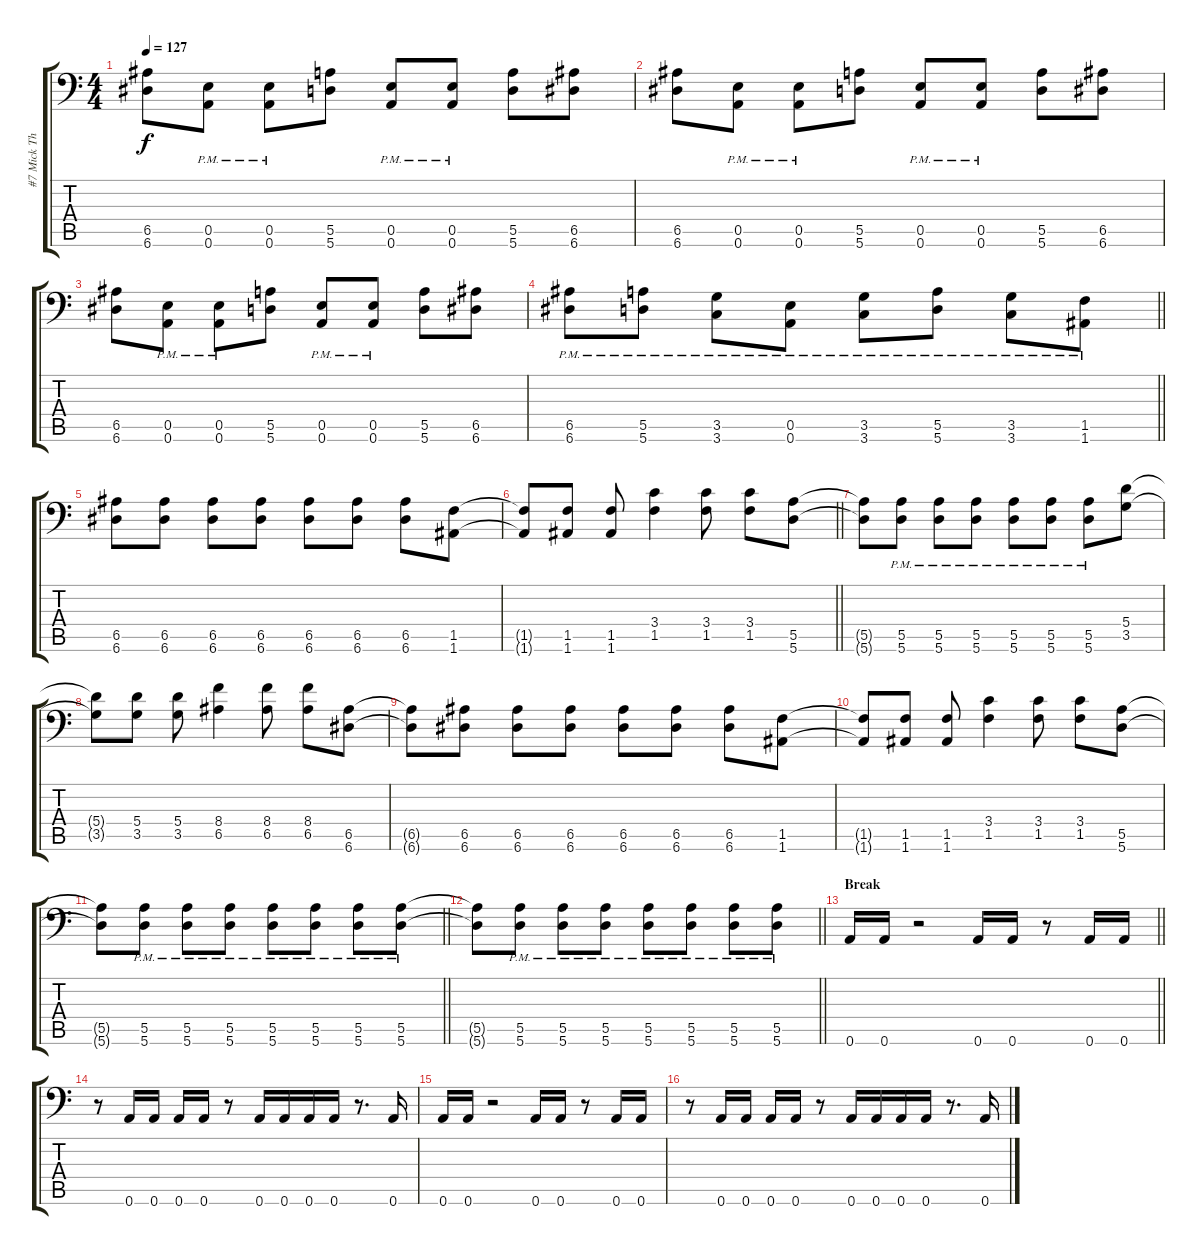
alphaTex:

\track ("#7 Mick Thomson" "#7 Mick Th") {instrument distortionguitar}
\staff {score tabs}
\tuning (B3 Gb3 D3 A2 E2 A1) {hide}
\ts (4 4)
\tempo 127
\clef f4
\ks c
(6.5 6.6).8{dy f} (0.5{pm} 0.6{pm}).8 (0.5{pm} 0.6{pm}).8 (5.5 5.6).8 (0.5{pm} 0.6{pm}).8 (0.5{pm} 0.6{pm}).8 (5.5 5.6).8 (6.5 6.6).8 |
(6.5 6.6).8 (0.5{pm} 0.6{pm}).8 (0.5{pm} 0.6{pm}).8 (5.5 5.6).8 (0.5{pm} 0.6{pm}).8 (0.5{pm} 0.6{pm}).8 (5.5 5.6).8 (6.5 6.6).8 |
(6.5 6.6).8 (0.5{pm} 0.6{pm}).8 (0.5{pm} 0.6{pm}).8 (5.5 5.6).8 (0.5{pm} 0.6{pm}).8 (0.5{pm} 0.6{pm}).8 (5.5 5.6).8 (6.5 6.6).8 |
\barLineRight lightlight
(6.5{pm} 6.6{pm}).8 (5.5{pm} 5.6{pm}).8 (3.5{pm} 3.6{pm}).8 (0.5{pm} 0.6{pm}).8 (3.5{pm} 3.6{pm}).8 (5.5{pm} 5.6{pm}).8 (3.5{pm} 3.6{pm}).8 (1.5{pm} 1.6{pm}).8 |
\section ("" "")
(6.5 6.6).8 (6.5 6.6).8 (6.5 6.6).8 (6.5 6.6).8 (6.5 6.6).8 (6.5 6.6).8 (6.5 6.6).8 (1.5 1.6).8 |
\barLineRight lightlight
(1.5{t} 1.6{t}).8 (1.5 1.6).8 (1.5 1.6).8 (3.4 1.5).4 (3.4 1.5).8 (3.4 1.5).8 (5.5 5.6).8 |
(5.5{t} 5.6{t}).8 (5.5{pm} 5.6{pm}).8 (5.5{pm} 5.6{pm}).8 (5.5{pm} 5.6{pm}).8 (5.5{pm} 5.6{pm}).8 (5.5{pm} 5.6{pm}).8 (5.5{pm} 5.6{pm}).8 (5.4 3.5).8 |
(5.4{t} 3.5{t}).8 (5.4 3.5).8 (5.4 3.5).8 (8.4 6.5).4 (8.4 6.5).8 (8.4 6.5).8 (6.5 6.6).8 |
(6.5{t} 6.6{t}).8 (6.5 6.6).8 (6.5 6.6).8 (6.5 6.6).8 (6.5 6.6).8 (6.5 6.6).8 (6.5 6.6).8 (1.5 1.6).8 |
(1.5{t} 1.6{t}).8 (1.5 1.6).8 (1.5 1.6).8 (3.4 1.5).4 (3.4 1.5).8 (3.4 1.5).8 (5.5 5.6).8 |
\barLineRight lightlight
(5.5{t} 5.6{t}).8 (5.5{pm} 5.6{pm}).8 (5.5{pm} 5.6{pm}).8 (5.5{pm} 5.6{pm}).8 (5.5{pm} 5.6{pm}).8 (5.5{pm} 5.6{pm}).8 (5.5{pm} 5.6{pm}).8 (5.5{pm} 5.6{pm}).8 |
\barLineRight lightlight
(5.5{t} 5.6{t}).8 (5.5{pm} 5.6{pm}).8 (5.5{pm} 5.6{pm}).8 (5.5{pm} 5.6{pm}).8 (5.5{pm} 5.6{pm}).8 (5.5{pm} 5.6{pm}).8 (5.5{pm} 5.6{pm}).8 (5.5{pm} 5.6{pm}).8 |
\section ("" "Break")
\barLineRight lightlight
0.6.16 0.6.16 r.2 0.6.16 0.6.16 r.8 0.6.16 0.6.16 |
r.8 0.6.16 0.6.16 0.6.16 0.6.16 r.8 0.6.16 0.6.16 0.6.16 0.6.16 r.8{d} 0.6.16 |
0.6.16 0.6.16 r.2 0.6.16 0.6.16 r.8 0.6.16 0.6.16 |
r.8 0.6.16 0.6.16 0.6.16 0.6.16 r.8 0.6.16 0.6.16 0.6.16 0.6.16 r.8{d} 0.6.16
